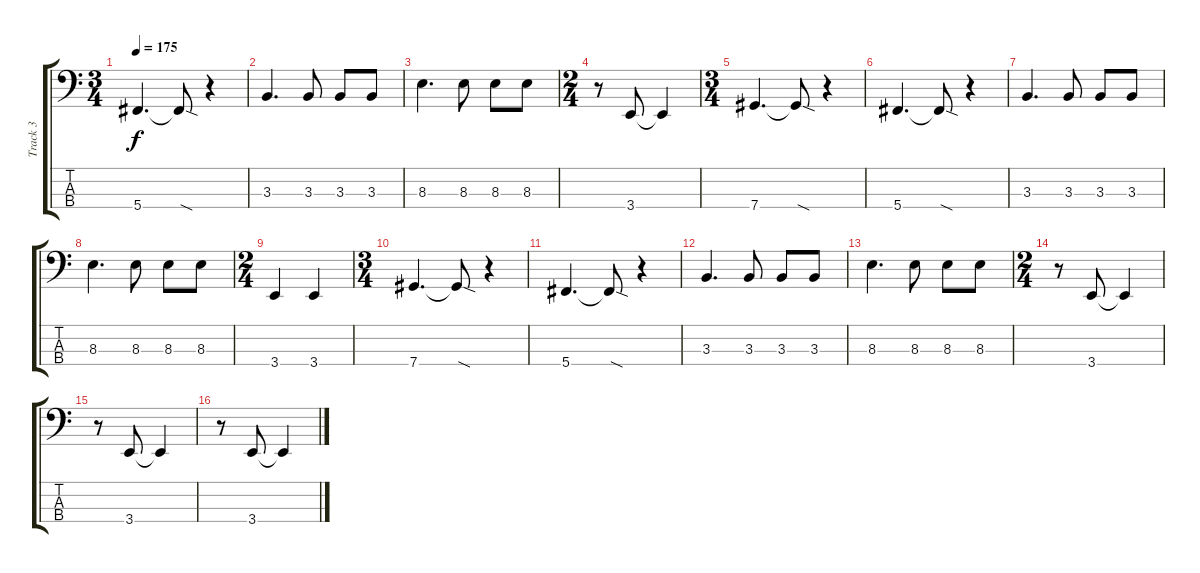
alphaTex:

\track ("Track 3" "Track 3") {instrument electricbasspick}
\staff {score tabs}
\tuning (Gb2 Db2 Ab1 Db1) {hide}
\ts (3 4)
\tempo 175
\clef f4
\ks c
5.4.4{d dy f} 5.4{sod t}.8 r.4 |
3.3.4{d} 3.3.8 3.3.8 3.3.8 |
8.3.4{d} 8.3.8 8.3.8 8.3.8 |
\ts (2 4)
r.8 3.4.8 3.4{t}.4 |
\ts (3 4)
7.4.4{d} 7.4{sod t}.8 r.4 |
5.4.4{d} 5.4{sod t}.8 r.4 |
3.3.4{d} 3.3.8 3.3.8 3.3.8 |
8.3.4{d} 8.3.8 8.3.8 8.3.8 |
\ts (2 4)
3.4.4 3.4.4 |
\ts (3 4)
7.4.4{d} 7.4{sod t}.8 r.4 |
5.4.4{d} 5.4{sod t}.8 r.4 |
3.3.4{d} 3.3.8 3.3.8 3.3.8 |
8.3.4{d} 8.3.8 8.3.8 8.3.8 |
\ts (2 4)
r.8 3.4.8 3.4{t}.4 |
r.8 3.4.8 3.4{t}.4 |
r.8 3.4.8 3.4{t}.4
